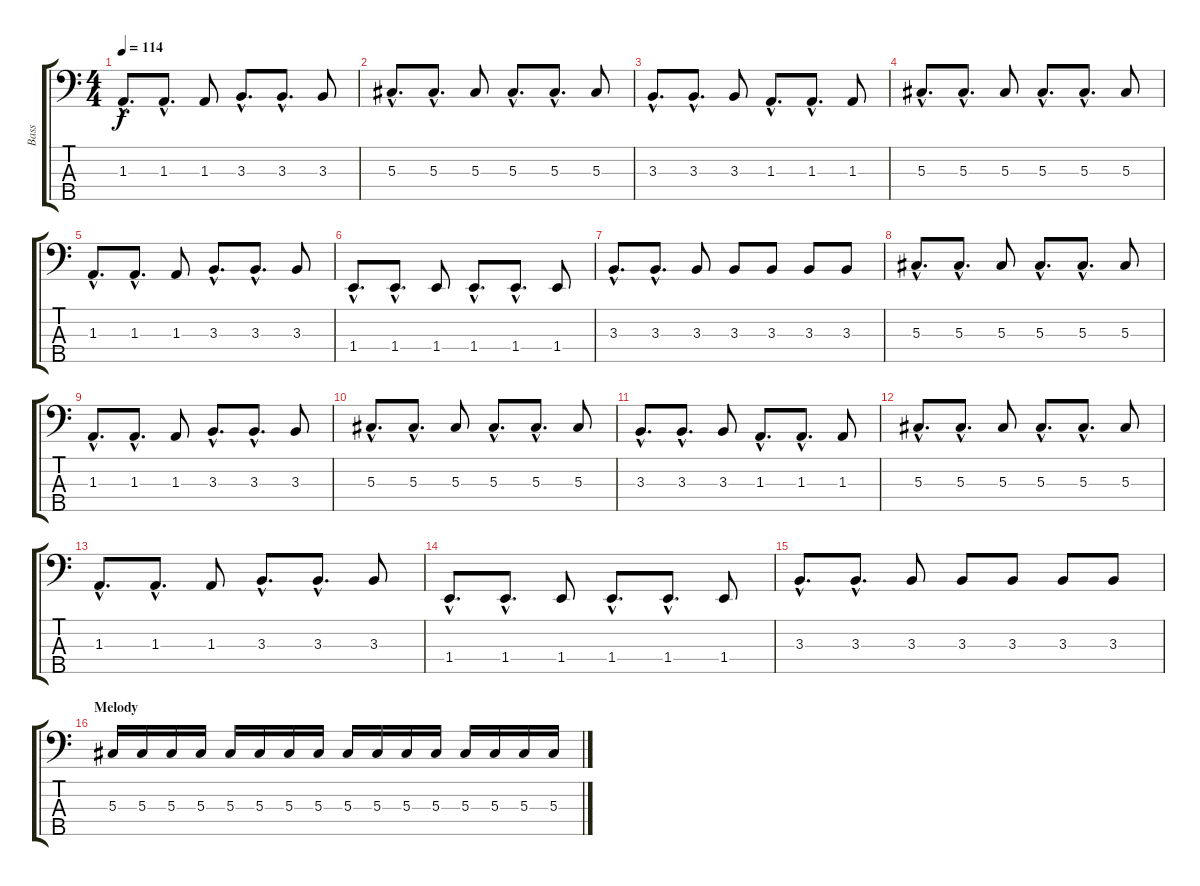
\track ("Bass" "Bass") {instrument electricbasspick}
\staff {score tabs}
\tuning (Gb2 Db2 Ab1 Eb1 Bb0) {hide}
\ts (4 4)
\tempo 114
\clef f4
\ks c
1.3{hac}.8{d dy f} 1.3{hac}.8{d} 1.3.8 3.3{hac}.8{d} 3.3{hac}.8{d} 3.3.8 |
5.3{hac}.8{d} 5.3{hac}.8{d} 5.3.8 5.3{hac}.8{d} 5.3{hac}.8{d} 5.3.8 |
3.3{hac}.8{d} 3.3{hac}.8{d} 3.3.8 1.3{hac}.8{d} 1.3{hac}.8{d} 1.3.8 |
5.3{hac}.8{d} 5.3{hac}.8{d} 5.3.8 5.3{hac}.8{d} 5.3{hac}.8{d} 5.3.8 |
1.3{hac}.8{d} 1.3{hac}.8{d} 1.3.8 3.3{hac}.8{d} 3.3{hac}.8{d} 3.3.8 |
1.4{hac}.8{d} 1.4{hac}.8{d} 1.4.8 1.4{hac}.8{d} 1.4{hac}.8{d} 1.4.8 |
3.3{hac}.8{d} 3.3{hac}.8{d} 3.3.8 3.3.8 3.3.8 3.3.8 3.3.8 |
5.3{hac}.8{d} 5.3{hac}.8{d} 5.3.8 5.3{hac}.8{d} 5.3{hac}.8{d} 5.3.8 |
1.3{hac}.8{d} 1.3{hac}.8{d} 1.3.8 3.3{hac}.8{d} 3.3{hac}.8{d} 3.3.8 |
5.3{hac}.8{d} 5.3{hac}.8{d} 5.3.8 5.3{hac}.8{d} 5.3{hac}.8{d} 5.3.8 |
3.3{hac}.8{d} 3.3{hac}.8{d} 3.3.8 1.3{hac}.8{d} 1.3{hac}.8{d} 1.3.8 |
5.3{hac}.8{d} 5.3{hac}.8{d} 5.3.8 5.3{hac}.8{d} 5.3{hac}.8{d} 5.3.8 |
1.3{hac}.8{d} 1.3{hac}.8{d} 1.3.8 3.3{hac}.8{d} 3.3{hac}.8{d} 3.3.8 |
1.4{hac}.8{d} 1.4{hac}.8{d} 1.4.8 1.4{hac}.8{d} 1.4{hac}.8{d} 1.4.8 |
3.3{hac}.8{d} 3.3{hac}.8{d} 3.3.8 3.3.8 3.3.8 3.3.8 3.3.8 |
\section ("" "Melody")
5.3.16 5.3.16 5.3.16 5.3.16 5.3.16 5.3.16 5.3.16 5.3.16 5.3.16 5.3.16 5.3.16 5.3.16 5.3.16 5.3.16 5.3.16 5.3.16
